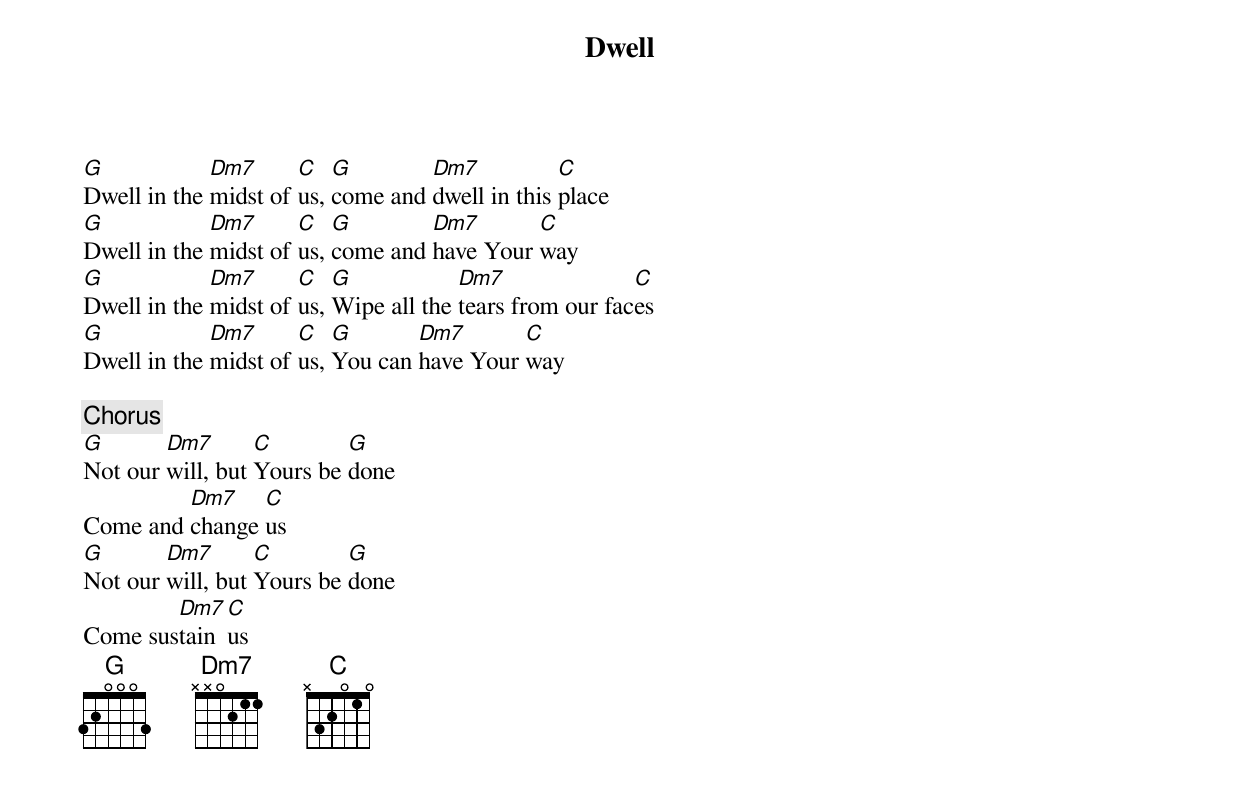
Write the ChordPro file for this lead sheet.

{Title: Dwell}

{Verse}
[G]Dwell in the [Dm7]midst of [C]us, [G]come and [Dm7]dwell in this [C]place
[G]Dwell in the [Dm7]midst of [C]us, [G]come and [Dm7]have Your [C]way
[G]Dwell in the [Dm7]midst of [C]us, [G]Wipe all the [Dm7]tears from our fac[C]es
[G]Dwell in the [Dm7]midst of [C]us, [G]You can [Dm7]have Your [C]way

{Chorus}
[G]Not our [Dm7]will, but [C]Yours be [G]done
Come and [Dm7]change [C]us
[G]Not our [Dm7]will, but [C]Yours be [G]done
Come sus[Dm7]tain [C]us
